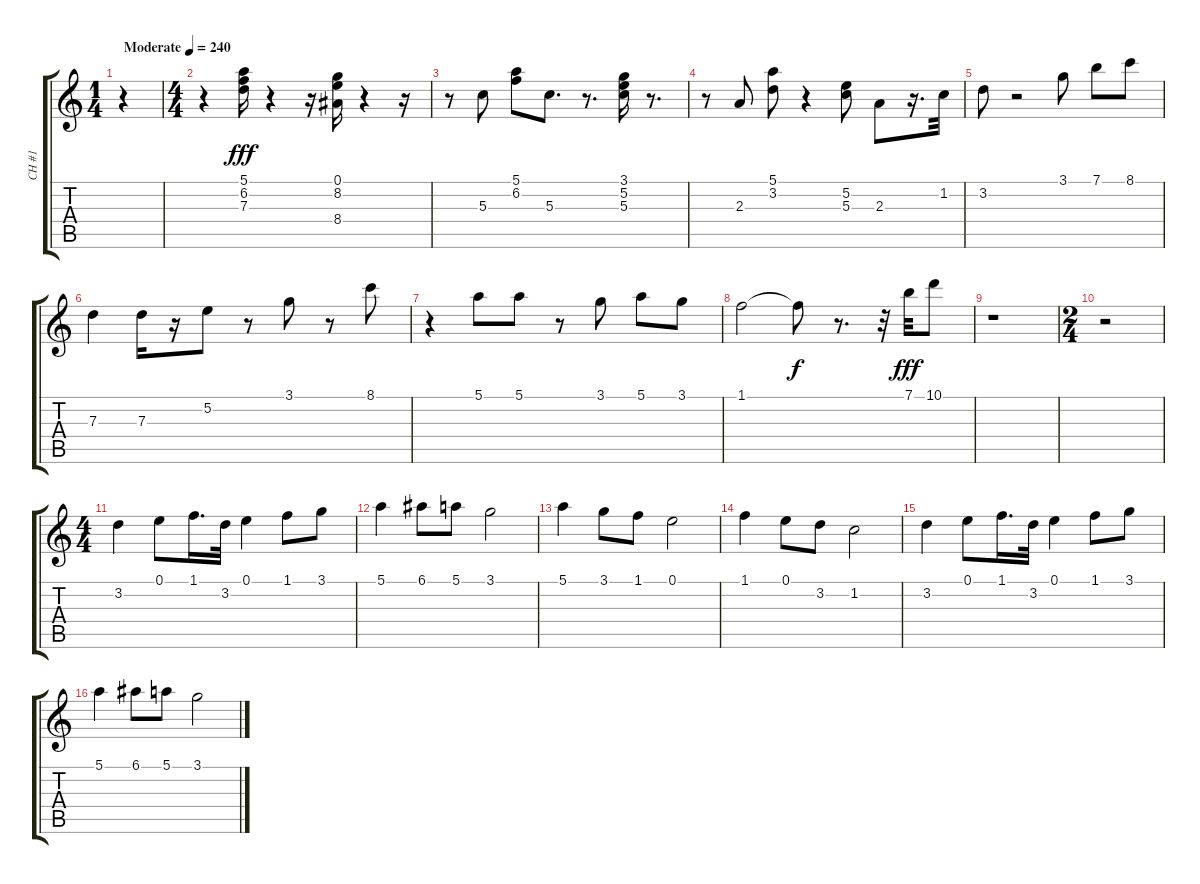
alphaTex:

\track ("CH #1" "CH #1") {instrument electricbasspick}
\staff {score tabs}
\tuning (E4 B3 G3 D3 A2 E2) {hide}
\ts (1 4)
\tempo (240 "Moderate")
\clef g2
\ks c
r.4{dy fff instrument electricbasspick} |
\ts (4 4)
r.4 (5.1 6.2 7.3).16 r.4 r.16 (0.1 8.2 8.4).16 r.4 r.16 |
r.8 5.3.8 (5.1 6.2).8 5.3.8{d} r.8{d} (3.1 5.2 5.3).16 r.8{d} |
r.8 2.3.8 (5.1 3.2).8 r.4 (5.2 5.3).8 2.3.8 r.16{d} 1.2.32 |
3.2.8 r.2 3.1.8 7.1.8 8.1.8 |
7.3.4 7.3.16 r.16 5.2.8 r.8 3.1.8 r.8 8.1.8 |
r.4 5.1.8 5.1.8 r.8 3.1.8 5.1.8 3.1.8 |
1.1.2 1.1{t}.8{dy f} r.8{d} r.32 7.1.32{dy fff} 10.1.8 |
r.1 |
\ts (2 4)
r.2 |
\ts (4 4)
3.2.4 0.1.8 1.1.16{d} 3.2.32 0.1.4 1.1.8 3.1.8 |
5.1.4 6.1.8 5.1.8 3.1.2 |
5.1.4 3.1.8 1.1.8 0.1.2 |
1.1.4 0.1.8 3.2.8 1.2.2 |
3.2.4 0.1.8 1.1.16{d} 3.2.32 0.1.4 1.1.8 3.1.8 |
5.1.4 6.1.8 5.1.8 3.1.2
